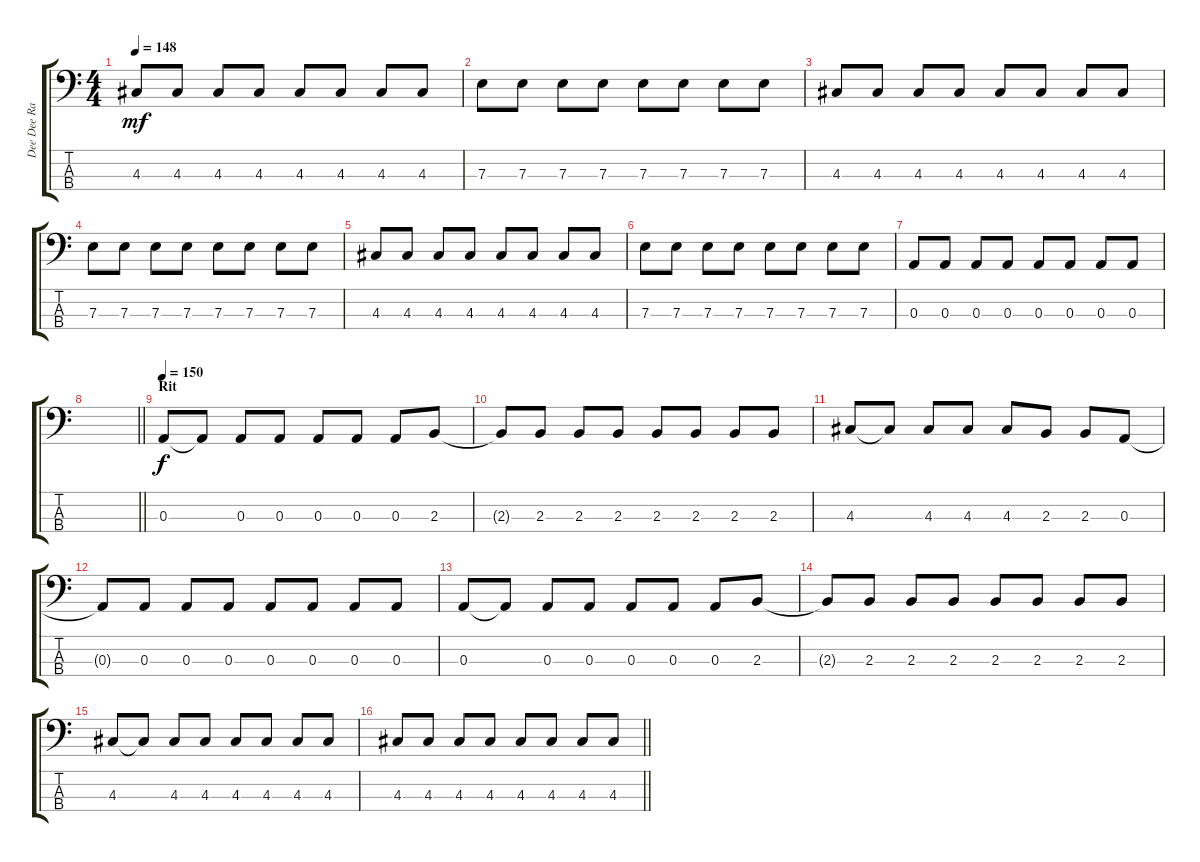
\track ("Dee Dee Ramone - Bass" "Dee Dee Ra") {instrument electricbassfinger}
\staff {score tabs}
\tuning (G2 D2 A1 E1) {hide}
\ts (4 4)
\tempo 148
\clef f4
\ks c
4.3.8{dy mf} 4.3.8 4.3.8 4.3.8 4.3.8 4.3.8 4.3.8 4.3.8 |
7.3.8 7.3.8 7.3.8 7.3.8 7.3.8 7.3.8 7.3.8 7.3.8 |
4.3.8 4.3.8 4.3.8 4.3.8 4.3.8 4.3.8 4.3.8 4.3.8 |
7.3.8 7.3.8 7.3.8 7.3.8 7.3.8 7.3.8 7.3.8 7.3.8 |
4.3.8 4.3.8 4.3.8 4.3.8 4.3.8 4.3.8 4.3.8 4.3.8 |
7.3.8 7.3.8 7.3.8 7.3.8 7.3.8 7.3.8 7.3.8 7.3.8 |
0.3.8 0.3.8 0.3.8 0.3.8 0.3.8 0.3.8 0.3.8 0.3.8 |
\barLineRight lightlight
|
\section ("" "Rit")
\tempo 150
0.3.8{dy f} 0.3{t}.8 0.3.8 0.3.8 0.3.8 0.3.8 0.3.8 2.3.8 |
2.3{t}.8 2.3.8 2.3.8 2.3.8 2.3.8 2.3.8 2.3.8 2.3.8 |
4.3.8 4.3{t}.8 4.3.8 4.3.8 4.3.8 2.3.8 2.3.8 0.3.8 |
0.3{t}.8 0.3.8 0.3.8 0.3.8 0.3.8 0.3.8 0.3.8 0.3.8 |
0.3.8 0.3{t}.8 0.3.8 0.3.8 0.3.8 0.3.8 0.3.8 2.3.8 |
2.3{t}.8 2.3.8 2.3.8 2.3.8 2.3.8 2.3.8 2.3.8 2.3.8 |
4.3.8 4.3{t}.8 4.3.8 4.3.8 4.3.8 4.3.8 4.3.8 4.3.8 |
\barLineRight lightlight
4.3.8 4.3.8 4.3.8 4.3.8 4.3.8 4.3.8 4.3.8 4.3.8
